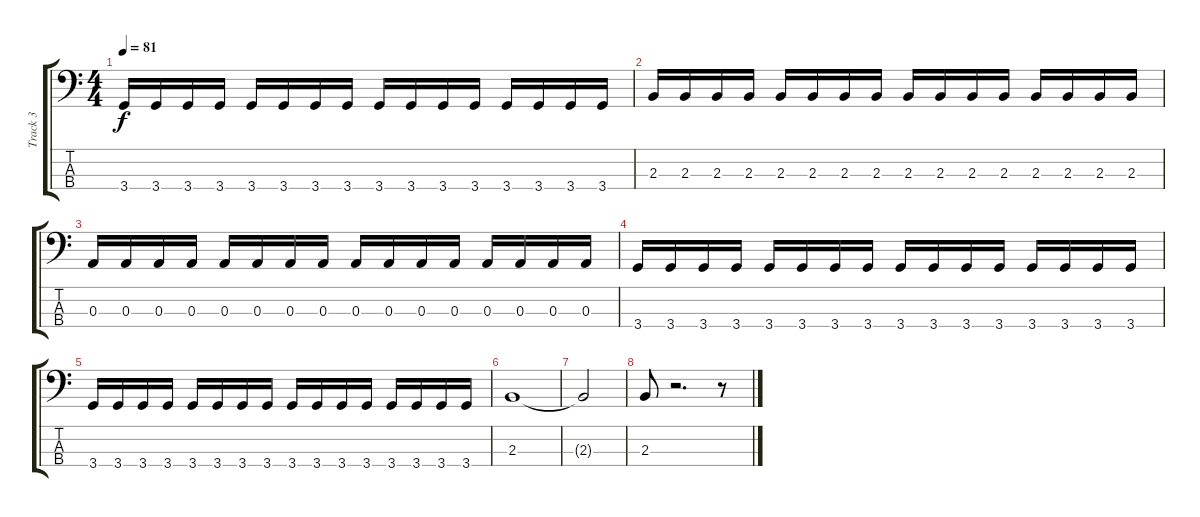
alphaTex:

\track ("Track 3" "Track 3") {instrument electricbasspick}
\staff {score tabs}
\tuning (G2 D2 A1 E1) {hide}
\ts (4 4)
\tempo 81
\clef f4
\ks c
3.4.16{dy f} 3.4.16 3.4.16 3.4.16 3.4.16 3.4.16 3.4.16 3.4.16 3.4.16 3.4.16 3.4.16 3.4.16 3.4.16 3.4.16 3.4.16 3.4.16 |
2.3.16 2.3.16 2.3.16 2.3.16 2.3.16 2.3.16 2.3.16 2.3.16 2.3.16 2.3.16 2.3.16 2.3.16 2.3.16 2.3.16 2.3.16 2.3.16 |
0.3.16 0.3.16 0.3.16 0.3.16 0.3.16 0.3.16 0.3.16 0.3.16 0.3.16 0.3.16 0.3.16 0.3.16 0.3.16 0.3.16 0.3.16 0.3.16 |
3.4.16 3.4.16 3.4.16 3.4.16 3.4.16 3.4.16 3.4.16 3.4.16 3.4.16 3.4.16 3.4.16 3.4.16 3.4.16 3.4.16 3.4.16 3.4.16 |
3.4.16 3.4.16 3.4.16 3.4.16 3.4.16 3.4.16 3.4.16 3.4.16 3.4.16 3.4.16 3.4.16 3.4.16 3.4.16 3.4.16 3.4.16 3.4.16 |
2.3.1 |
2.3{t}.2 |
2.3.8 r.2{d} r.8
